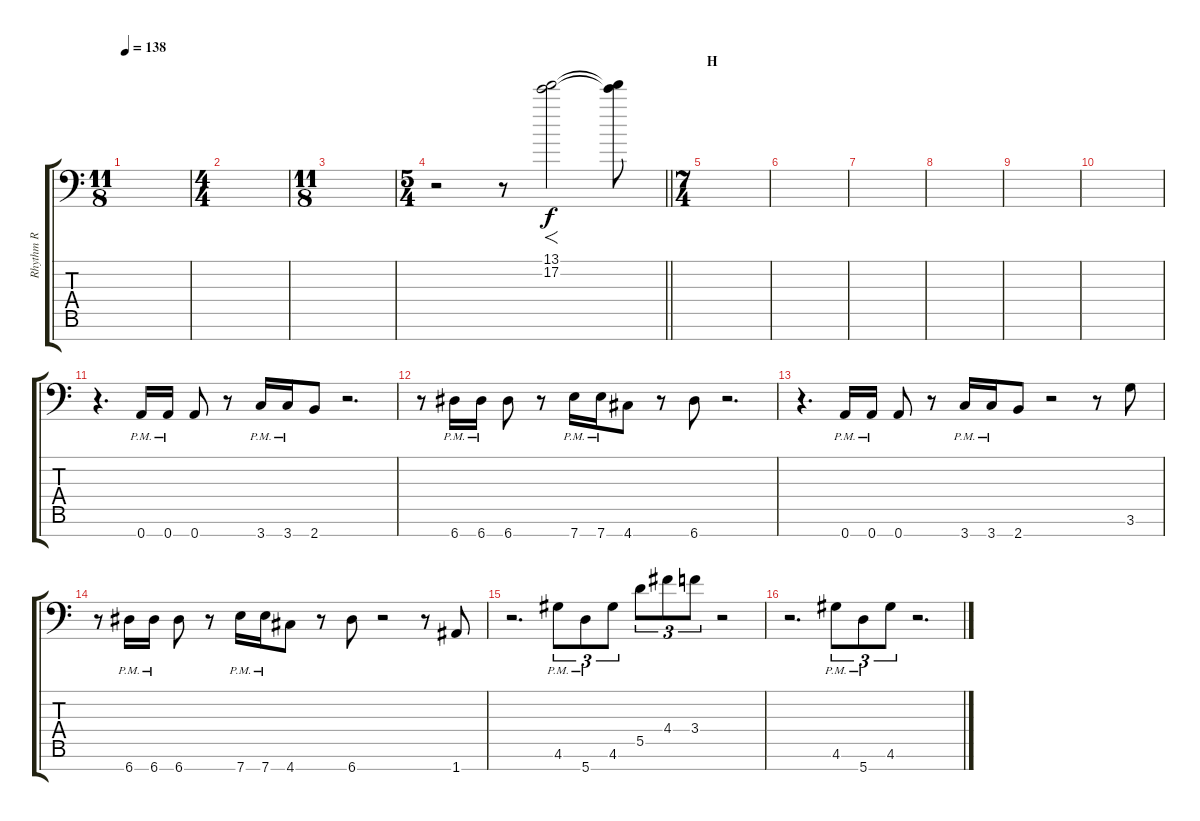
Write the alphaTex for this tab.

\track ("Rhythm R" "Rhythm R") {instrument distortionguitar}
\staff {score tabs}
\tuning (E4 B3 G3 D3 A2 E2 A1) {hide}
\ts (11 8)
\tempo 138
\clef f4
\ks c
|
\ts (4 4)
|
\ts (11 8)
|
\ts (5 4)
\barLineRight lightlight
r.2 r.8 (13.1 17.2).2{f} (13.1{t} 17.2{t}).8 |
\ts (7 4)
\section ("" "H")
|
|
|
|
|
|
r.4{d volume 13} 0.7{pm}.16 0.7{pm}.16 0.7.8 r.8 3.7{pm}.16 3.7{pm}.16 2.7.8 r.2{d} |
r.8 6.7{pm}.16 6.7{pm}.16 6.7.8 r.8 7.7{pm}.16 7.7{pm}.16 4.7.8 r.8 6.7.8 r.2{d} |
r.4{d} 0.7{pm}.16 0.7{pm}.16 0.7.8 r.8 3.7{pm}.16 3.7{pm}.16 2.7.8 r.2 r.8 3.6.8 |
r.8 6.7{pm}.16 6.7{pm}.16 6.7.8 r.8 7.7{pm}.16 7.7{pm}.16 4.7.8 r.8 6.7.8 r.2 r.8 1.7.8 |
r.2{d} 4.6{pm}.8{tu (3 2)} 5.7{pm}.8{tu (3 2)} 4.6.8{tu (3 2)} 5.5.8{tu (3 2)} 4.4.8{tu (3 2)} 3.4.8{tu (3 2)} r.2 |
r.2{d} 4.6{pm}.8{tu (3 2)} 5.7{pm}.8{tu (3 2)} 4.6.8{tu (3 2)} r.2{d}
